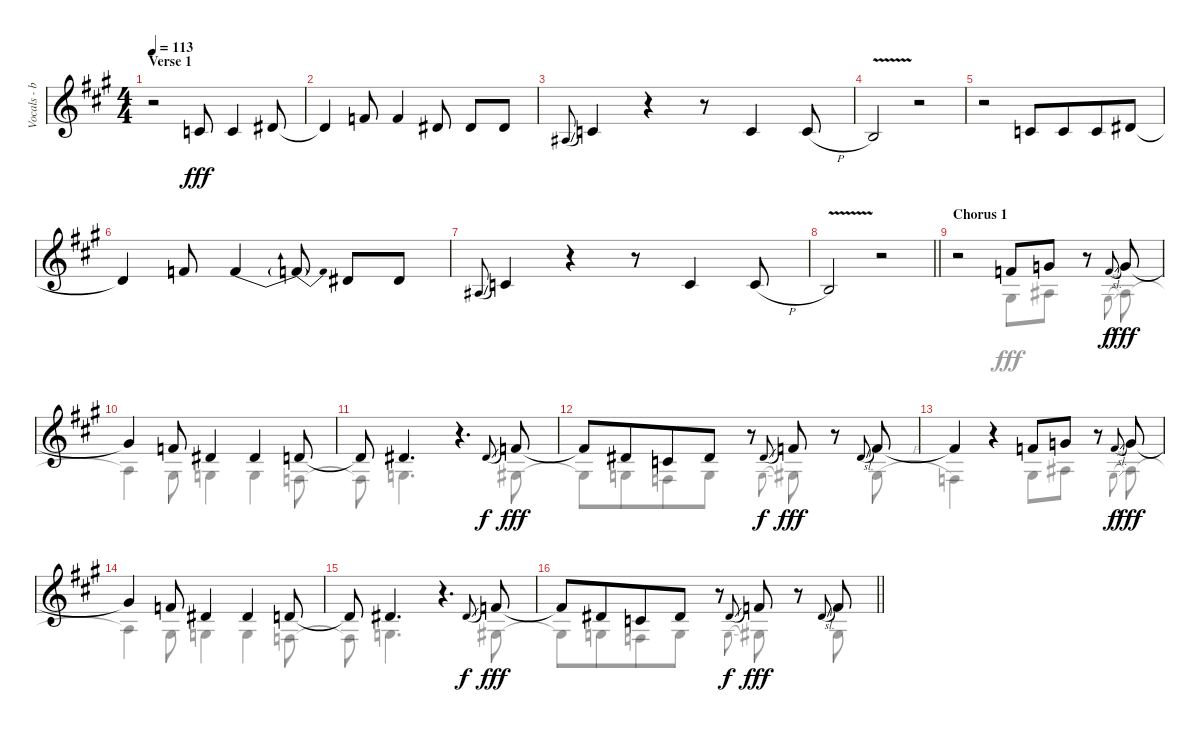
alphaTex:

\track ("Vocals - backup" "Vocals - b") {instrument trumpet}
\staff {score}
\tuning (Eb4 Bb3 Gb3 Db3 Ab2 Eb2) {hide}
\voice
\ts (4 4)
\section ("" "Verse 1")
\tempo 113
\clef g2
\ks f#minor
r.2{dy fff} 11.4.8 11.4.4 14.4.8 |
14.4{t}.4 11.3.8 11.3.4 14.4.8 14.4.8 14.4.8 |
9.4{sl}.8{gr onbeat} 11.4.4 r.4 r.8 11.4.4 11.4{h}.8 |
10.4{v}.2 r.2 |
r.2 11.4.8 11.4.8{beam merge} 11.4.8 14.4.8 |
14.4{t}.4 11.3.8 11.3{be (bend 0 0 60 1)}.4 11.3{be (release 0 1 60 0) t}.8 14.4.8 14.4.8 |
9.4{sl}.8{gr onbeat} 11.4.4 r.4 r.8 11.4.4 11.4{h}.8 |
\barLineRight lightlight
10.4{v}.2 r.2 |
\section ("" "Chorus 1")
r.2 11.3.8 13.3.8 r.8 11.3{sl}.8{gr onbeat dy f} 13.3.8{dy fff} |
13.3{t}.4 11.3.8 9.3.4 9.3.4 8.3.8 |
8.3{t}.8 9.3.4{d} r.4{d} 9.3{sl}.8{gr onbeat dy f} 11.3.8{dy fff} |
11.3{t}.8 9.3.8{beam merge} 6.3.8 9.3.8 r.8 9.3{sl}.8{gr onbeat dy f} 11.3.8{dy fff} r.8 9.3{sl}.8{gr onbeat} 11.3.8 |
11.3{t}.4 r.4 11.3.8 13.3.8 r.8 11.3{sl}.8{gr onbeat dy f} 13.3.8{dy fff} |
13.3{t}.4 11.3.8 9.3.4 9.3.4 8.3.8 |
8.3{t}.8 9.3.4{d} r.4{d} 9.3{sl}.8{gr onbeat dy f} 11.3.8{dy fff} |
\barLineRight lightlight
11.3{t}.8 9.3.8{beam merge} 6.3.8 9.3.8 r.8 9.3{sl}.8{gr onbeat dy f} 11.3.8{dy fff} r.8 9.3{sl}.8{gr onbeat} 11.3.8
\voice
\clef g2
\ottava regular
\simile none
\ks f#minor
|
|
|
|
|
|
|
\barLineRight lightlight
|
r.2 12.5.8 14.5.8 r.8 12.5{sl}.8{gr onbeat} 14.5.8 |
14.5{t}.4 12.5.8 11.5.4 11.5.4 9.5.8 |
9.5{t}.8 11.5.4{d} r.4{d} 12.5.8 |
12.5{t}.8 11.5.8{beam merge} 9.5.8 11.5.8 r.8 11.5{sl}.8{gr onbeat} 12.5.8 r.8 12.5{h}.8 |
9.5.4 r.4 12.5.8 14.5.8 r.8 12.5{sl}.8{gr onbeat} 14.5.8 |
14.5{t}.4 12.5.8 11.5.4 11.5.4 9.5.8 |
9.5{t}.8 11.5.4{d} r.4{d} 12.5.8 |
\barLineRight lightlight
12.5{t}.8 11.5.8{beam merge} 9.5.8 11.5.8 r.8 11.5{sl}.8{gr onbeat} 12.5.8 r.8 12.5{h}.8
